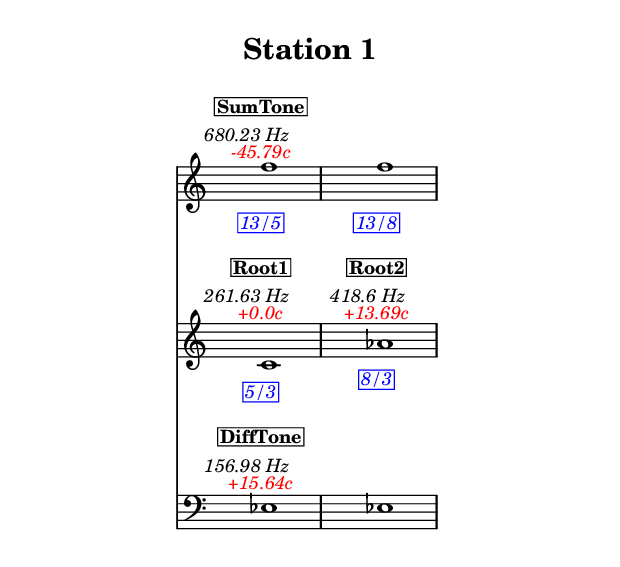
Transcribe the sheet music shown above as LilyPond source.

\version "2.20.0"
\language "english"

#(set-default-paper-size "a6" 'portrait)
#(set-global-staff-size 16)

\header {
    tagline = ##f
    title = \markup {
        \pad-around
            #3
            "Station 1"
        }
}

\layout {
    indent = #25
}

\paper {
    systems-per-page = 1
}

\score {
    \new Score
    <<
        \new Staff
        \with
        {
            \remove Time_signature_engraver
        }
        {
            \clef "treble"
            f''1
            - \tweak color #red
            ^ \markup {
                \halign
                    #0
                    \italic
                        {
                            -45.79c
                        }
                }
            ^ \markup {
                \halign
                    #1
                    \italic
                        {
                            680.23
                            Hz
                        }
                }
            ^ \markup {
                \pad-around
                    #1
                    \box
                        \vcenter
                            \halign
                                #0
                                \bold
                                    {
                                        SumTone
                                    }
                }
            - \tweak color #blue
            _ \markup {
                \pad-around
                    #1
                    \box
                        \halign
                            #0
                            \italic
                                {
                                    13/5
                                }
                }
            \override Score.NonMusicalPaperColumn.padding = #5
            \clef "treble"
            f''1
            - \tweak color #blue
            _ \markup {
                \pad-around
                    #1
                    \box
                        \halign
                            #0
                            \italic
                                {
                                    13/8
                                }
                }
        }
        \new Staff
        \with
        {
            \remove Time_signature_engraver
        }
        {
            \clef "treble"
            c'1
            - \tweak color #red
            ^ \markup {
                \halign
                    #0
                    \italic
                        {
                            +0.0c
                        }
                }
            ^ \markup {
                \halign
                    #1
                    \italic
                        {
                            261.63
                            Hz
                        }
                }
            ^ \markup {
                \pad-around
                    #1
                    \box
                        \vcenter
                            \halign
                                #0
                                \bold
                                    {
                                        Root1
                                    }
                }
            - \tweak color #blue
            _ \markup {
                \pad-around
                    #1
                    \box
                        \halign
                            #0
                            \italic
                                {
                                    5/3
                                }
                }
            \clef "treble"
            af'1
            - \tweak color #red
            ^ \markup {
                \halign
                    #0
                    \italic
                        {
                            +13.69c
                        }
                }
            ^ \markup {
                \halign
                    #1
                    \italic
                        {
                            418.6
                            Hz
                        }
                }
            ^ \markup {
                \pad-around
                    #1
                    \box
                        \vcenter
                            \halign
                                #0
                                \bold
                                    {
                                        Root2
                                    }
                }
            - \tweak color #blue
            _ \markup {
                \pad-around
                    #1
                    \box
                        \halign
                            #0
                            \italic
                                {
                                    8/3
                                }
                }
        }
        \new Staff
        \with
        {
            \remove Time_signature_engraver
        }
        {
            \clef "bass"
            ef1
            - \tweak color #red
            ^ \markup {
                \halign
                    #0
                    \italic
                        {
                            +15.64c
                        }
                }
            ^ \markup {
                \halign
                    #1
                    \italic
                        {
                            156.98
                            Hz
                        }
                }
            ^ \markup {
                \pad-around
                    #1
                    \box
                        \vcenter
                            \halign
                                #0
                                \bold
                                    {
                                        DiffTone
                                    }
                }
            \clef "bass"
            ef1
        }
    >>
}